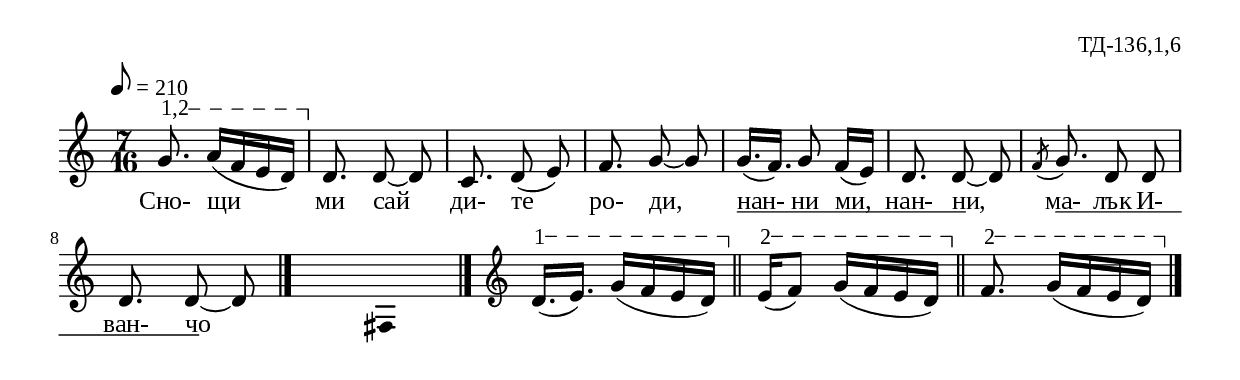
%{
td_136_1_06
%}

\include "td-preamble.ly"
%\include "Rhythm_marks.ly"

\score {
\relative c'' {
\tempo 8 = 210
%\override Score.RehearsalMark #'self-alignment-X = #LEFT
%\once \override Score.RehearsalMark #'X-offset = #8
%  \rhythmMarkA \rhyMarkAAdot #"66"
\time 7/16

\varAB
g8.\startTextSpan a16[( f e d\stopTextSpan]) | 
d8. d8\noBeam~ d | c8. d8\noBeam( e) | f8. g8\noBeam~ g |
g16.[( f]) g8 f16[( e]) | d8. d8\noBeam~ d | \acciaccatura f g8. d8\noBeam d |
 d8. d8\noBeam~ d
 \bar "|." 
s8. \fixB fis,4 \fixC
 \bar "|." 
\endmm
\varA
d'16.\startTextSpan[( e]) g16[( f e d\stopTextSpan]) \bar "||"
\varB
e16\startTextSpan[( f8]) g16[( f e d\stopTextSpan]) \bar "||"
\varB
f8.\startTextSpan g16[( f e d\stopTextSpan]) 
 \bar "|."  
}
\addlyrics { Сно- щи ми сай ди- те ро- ди, 
нан- \startTextSpan ни ми, нан- ни, \stopTextSpan 
ма- \startTextSpan лък И- ван- чо \stopTextSpan }
%
\layout {
%   \context { 
%	    \Staff \remove "Time_signature_engraver" } 
  indent = #0
  line-width = 190\mm
  ragged-right=##f
\context {
      \Lyrics
      \consists "Text_spanner_engraver"
      \override TextSpanner #'direction = #DOWN
      \override TextSpanner #'style = #'line    
      \override TextSpanner #'outside-staff-priority = ##f
      \override TextSpanner #'padding = #0.2 % sets the distance of the line from the lyrics
      \override TextSpanner #'bound-details =
      #`((left . ((Y . 0)
                  (padding . 0)
                  (attach-dir . ,LEFT)))
         (left-broken . ((end-on-note . #t)))
         (right . ((Y . 0)
                   (padding . 0)
                   (attach-dir . ,RIGHT))))
    }
}
%
\midi { 
	\context {
		\Score tempoWholesPerMinute = #(ly:make-moment 210 8)
		}
	}
}
%
\header{
  opus = "ТД-136,1,6"
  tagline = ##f
}


